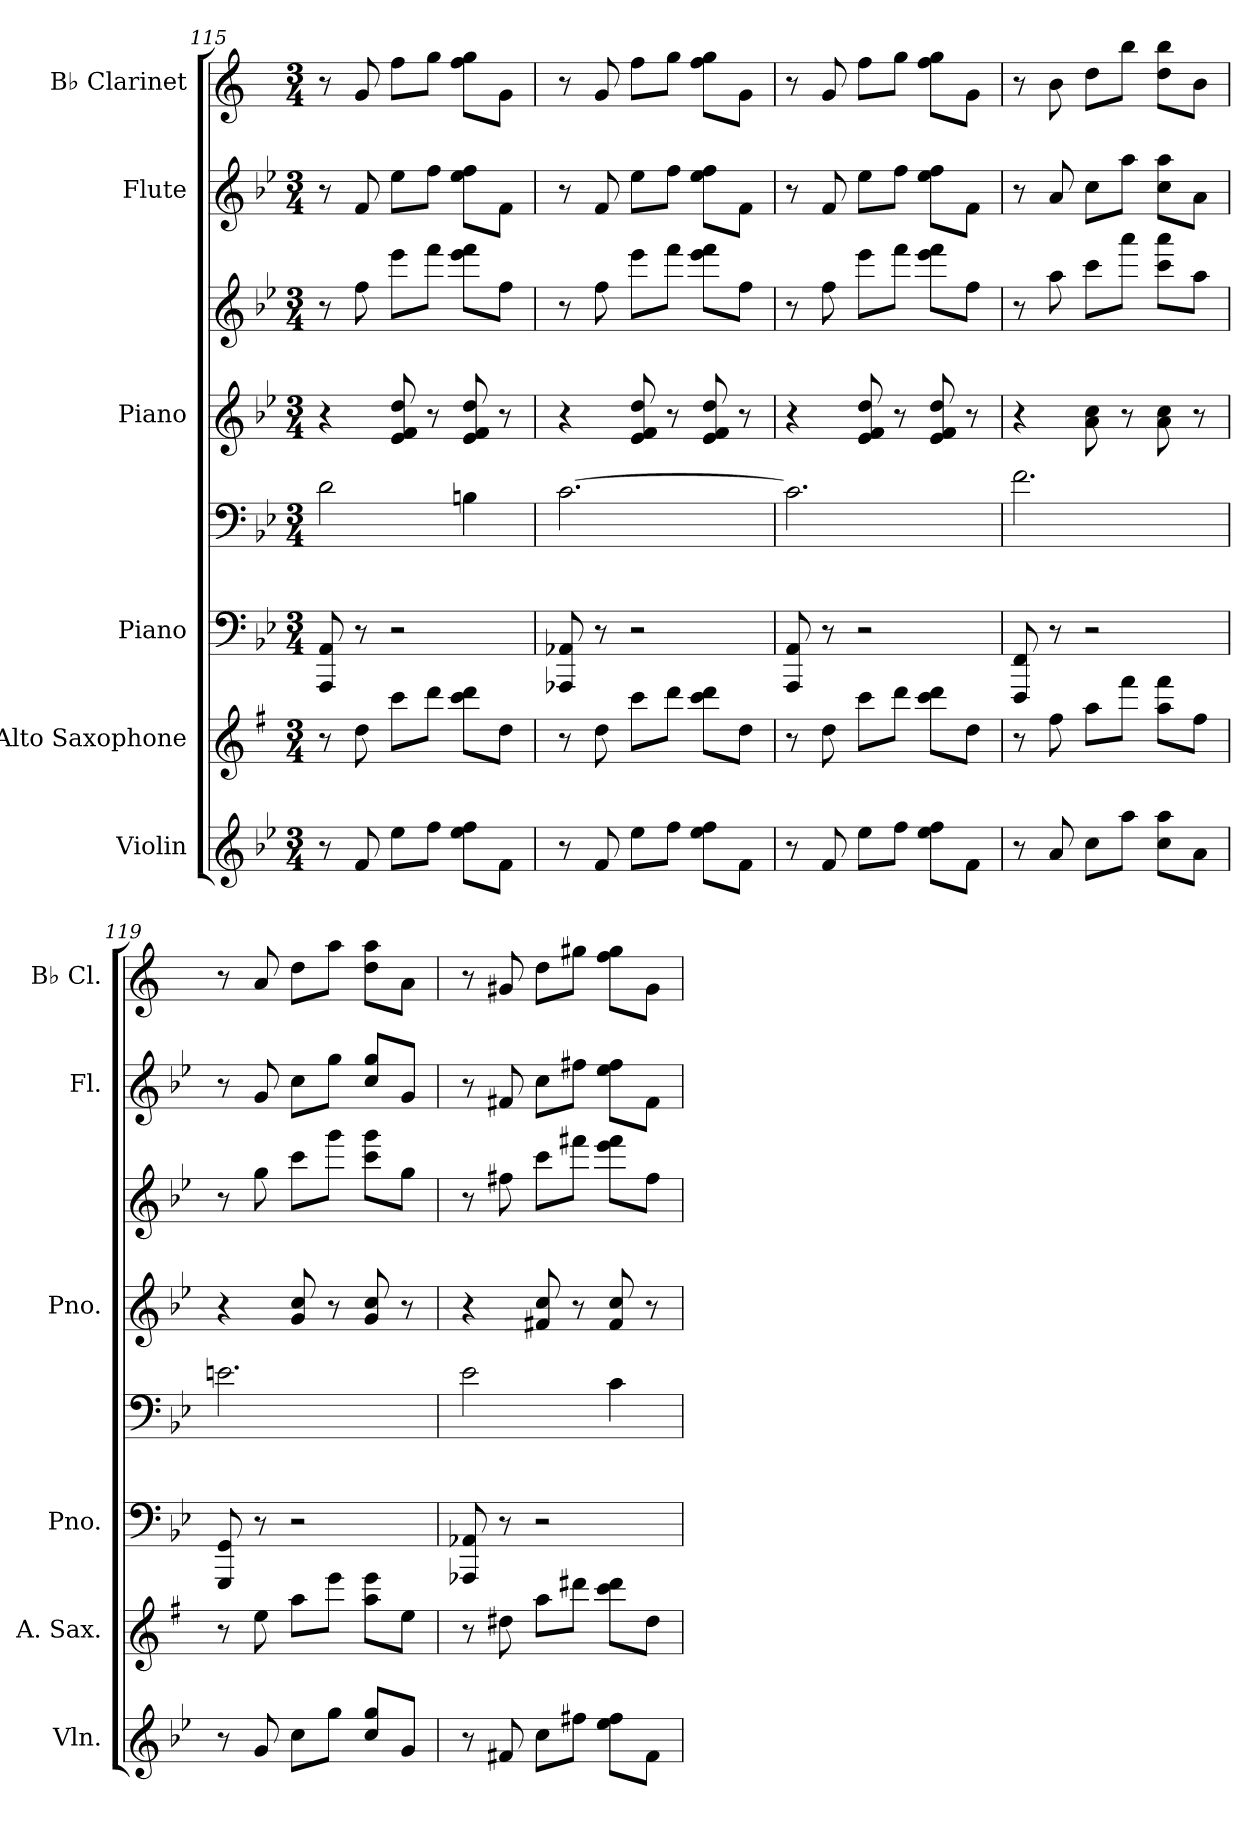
**kern	**kern	**kern	**kern	**kern	**kern	**kern	**kern
*part6	*part5	*part4	*part4	*part3	*part3	*part2	*part1
*staff8	*staff7	*staff6	*staff5	*staff4	*staff3	*staff2	*staff1
*I"Violin	*I"Alto Saxophone	*I"Piano	*	*I"Piano	*	*I"Flute	*I"B♭ Clarinet
*I'Vln.	*I'A. Sax.	*I'Pno.	*	*I'Pno.	*	*I'Fl.	*I'B♭ Cl.
*clefG2	*clefG2	*clefF4	*clefF4	*clefG2	*clefG2	*clefG2	*clefG2
*	*ITrd5c9	*	*	*	*	*	*ITrd1c2
*k[b-e-]	*k[b-e-]	*k[b-e-]	*k[b-e-]	*k[b-e-]	*k[b-e-]	*k[b-e-]	*k[b-e-]
*M3/4	*M3/4	*M3/4	*M3/4	*M3/4	*M3/4	*M3/4	*M3/4
=115	=115	=115	=115	=115	=115	=115	=115
8r	8r	8AAA/ 8AA/	2d\	4r	8r	8r	8r
8f/	8f\	8r	.	.	8ff\	8f/	8f/
8ee-\L	8ee-\L	2r	.	8e-/ 8f/ 8dd/	8eee-\L	8ee-\L	8ee-\L
8ff\J	8ff\J	.	.	8r	8fff\J	8ff\J	8ff\J
8ee-\ 8ff\L	8ee-\ 8ff\L	.	4Bn\	8e-/ 8f/ 8dd/	8eee-\ 8fff\L	8ee-\ 8ff\L	8ee-\ 8ff\L
8f\J	8f\J	.	.	8r	8ff\J	8f\J	8f\J
=116	=116	=116	=116	=116	=116	=116	=116
8r	8r	8AAA-X/ 8AA-X/	[2.c\	4r	8r	8r	8r
8f/	8f\	8r	.	.	8ff\	8f/	8f/
8ee-\L	8ee-\L	2r	.	8e-/ 8f/ 8dd/	8eee-\L	8ee-\L	8ee-\L
8ff\J	8ff\J	.	.	8r	8fff\J	8ff\J	8ff\J
8ee-\ 8ff\L	8ee-\ 8ff\L	.	.	8e-/ 8f/ 8dd/	8eee-\ 8fff\L	8ee-\ 8ff\L	8ee-\ 8ff\L
8f\J	8f\J	.	.	8r	8ff\J	8f\J	8f\J
=117	=117	=117	=117	=117	=117	=117	=117
8r	8r	8AAA/ 8AA/	2.c\]	4r	8r	8r	8r
8f/	8f\	8r	.	.	8ff\	8f/	8f/
8ee-\L	8ee-\L	2r	.	8e-/ 8f/ 8dd/	8eee-\L	8ee-\L	8ee-\L
8ff\J	8ff\J	.	.	8r	8fff\J	8ff\J	8ff\J
8ee-\ 8ff\L	8ee-\ 8ff\L	.	.	8e-/ 8f/ 8dd/	8eee-\ 8fff\L	8ee-\ 8ff\L	8ee-\ 8ff\L
8f\J	8f\J	.	.	8r	8ff\J	8f\J	8f\J
=118	=118	=118	=118	=118	=118	=118	=118
8r	8r	8FFF/ 8FF/	2.f\	4r	8r	8r	8r
8a/	8a\	8r	.	.	8aa\	8a/	8a\
8cc\L	8cc\L	2r	.	8a\ 8cc\	8ccc\L	8cc\L	8cc\L
8aa\J	8aa\J	.	.	8r	8aaa\J	8aa\J	8aa\J
8cc\ 8aa\L	8cc\ 8aa\L	.	.	8a\ 8cc\	8ccc\ 8aaa\L	8cc\ 8aa\L	8cc\ 8aa\L
8a\J	8a\J	.	.	8r	8aa\J	8a\J	8a\J
=119	=119	=119	=119	=119	=119	=119	=119
8r	8r	8GGG/ 8GG/	2.en\	4r	8r	8r	8r
8g/	8g\	8r	.	.	8gg\	8g/	8g/
8cc\L	8cc\L	2r	.	8g/ 8cc/	8ccc\L	8cc\L	8cc\L
8gg\J	8gg\J	.	.	8r	8ggg\J	8gg\J	8gg\J
8cc/ 8gg/L	8cc\ 8gg\L	.	.	8g/ 8cc/	8ccc\ 8ggg\L	8cc/ 8gg/L	8cc\ 8gg\L
8g/J	8g\J	.	.	8r	8gg\J	8g/J	8g\J
!!LO:LB:g=z
=120	=120	=120	=120	=120	=120	=120	=120
8r	8r	8AAA-X/ 8AA-X/	2e-\	4r	8r	8r	8r
8f#X/	8f#X\	8r	.	.	8ff#X\	8f#X/	8f#X/
8cc\L	8cc\L	2r	.	8f#X/ 8cc/	8ccc\L	8cc\L	8cc\L
8ff#X\J	8ff#X\J	.	.	8r	8fff#X\J	8ff#X\J	8ff#X\J
8ee-\ 8ff#\L	8ee-\ 8ff#\L	.	4c\	8f#/ 8cc/	8eee-\ 8fff#\L	8ee-\ 8ff#\L	8ee-\ 8ff#\L
8f#\J	8f#\J	.	.	8r	8ff#\J	8f#\J	8f#\J
=	=	=	=	=	=	=	=
*-	*-	*-	*-	*-	*-	*-	*-
